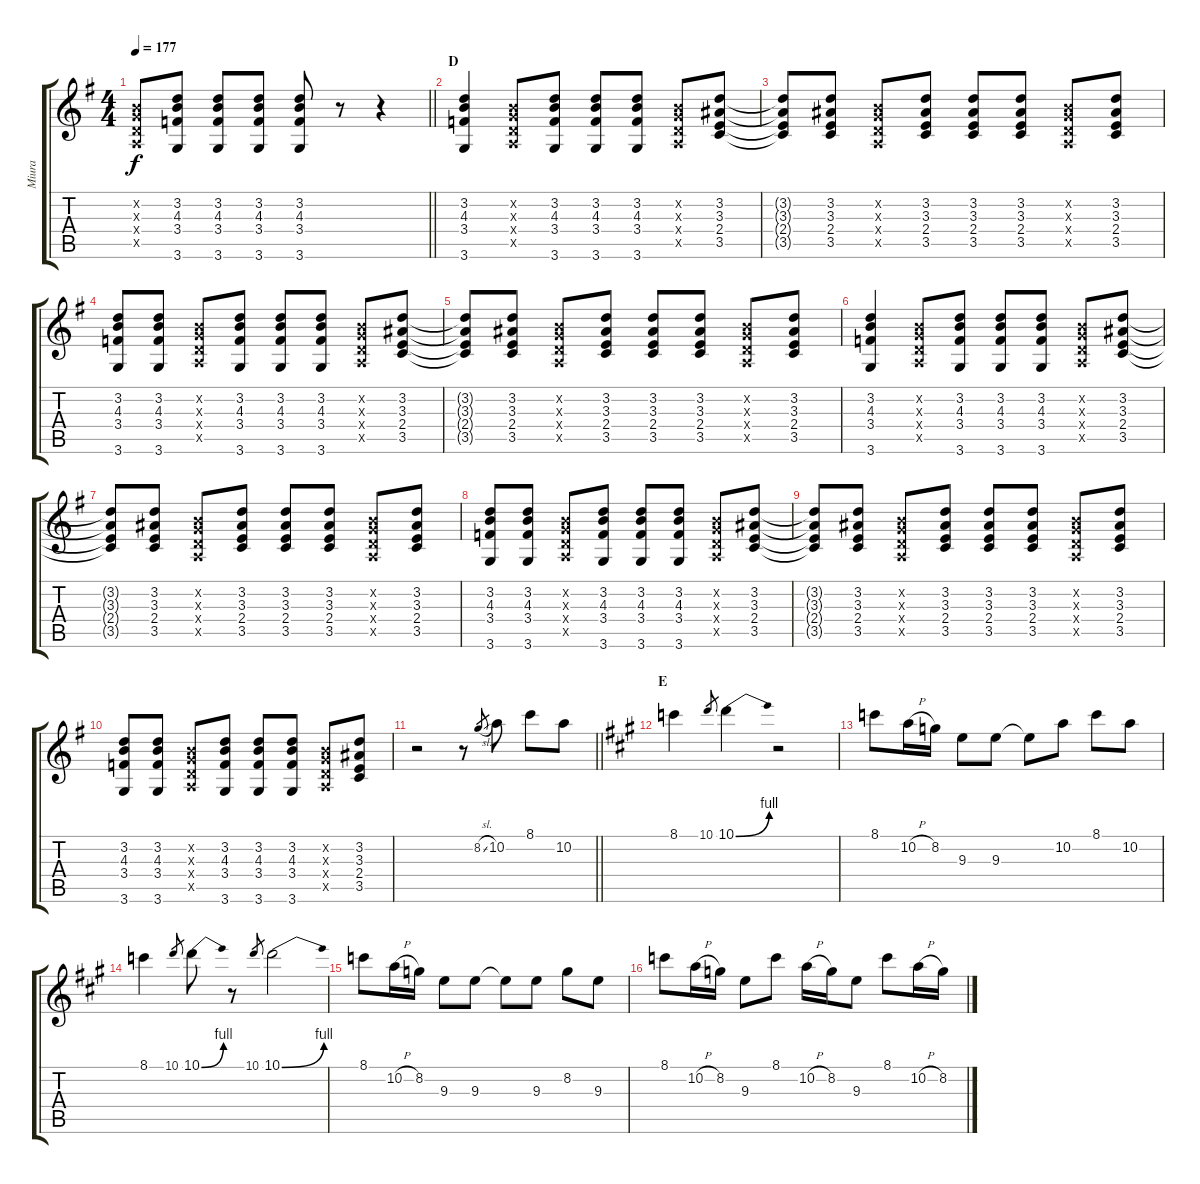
\track ("Miura" "Miura") {instrument acousticguitarsteel}
\staff {score tabs}
\tuning (E4 B3 G3 D3 A2 E2) {hide}
\ts (4 4)
\tempo 177
\clef g2
\barLineRight lightlight
\ks g
(0.2{x} 0.3{x} 0.4{x} 0.5{x}).8{dy f} (3.2 4.3 3.4 3.6).8 (3.2 4.3 3.4 3.6).8 (3.2 4.3 3.4 3.6).8 (3.2 4.3 3.4 3.6).8 r.8 r.4 |
\section ("" "D")
(3.2 4.3 3.4 3.6).4 (0.2{x} 0.3{x} 0.4{x} 0.5{x}).8 (3.2 4.3 3.4 3.6).8 (3.2 4.3 3.4 3.6).8 (3.2 4.3 3.4 3.6).8 (0.2{x} 0.3{x} 0.4{x} 0.5{x}).8 (3.2 3.3 2.4 3.5).8 |
(3.2{t} 3.3{t} 2.4{t} 3.5{t}).8 (3.2 3.3 2.4 3.5).8 (0.2{x} 0.3{x} 0.4{x} 0.5{x}).8 (3.2 3.3 2.4 3.5).8 (3.2 3.3 2.4 3.5).8 (3.2 3.3 2.4 3.5).8 (0.2{x} 0.3{x} 0.4{x} 0.5{x}).8 (3.2 3.3 2.4 3.5).8 |
(3.2 4.3 3.4 3.6).8 (3.2 4.3 3.4 3.6).8 (0.2{x} 0.3{x} 0.4{x} 0.5{x}).8 (3.2 4.3 3.4 3.6).8 (3.2 4.3 3.4 3.6).8 (3.2 4.3 3.4 3.6).8 (0.2{x} 0.3{x} 0.4{x} 0.5{x}).8 (3.2 3.3 2.4 3.5).8 |
(3.2{t} 3.3{t} 2.4{t} 3.5{t}).8 (3.2 3.3 2.4 3.5).8 (0.2{x} 0.3{x} 0.4{x} 0.5{x}).8 (3.2 3.3 2.4 3.5).8 (3.2 3.3 2.4 3.5).8 (3.2 3.3 2.4 3.5).8 (0.2{x} 0.3{x} 0.4{x} 0.5{x}).8 (3.2 3.3 2.4 3.5).8 |
(3.2 4.3 3.4 3.6).4 (0.2{x} 0.3{x} 0.4{x} 0.5{x}).8 (3.2 4.3 3.4 3.6).8 (3.2 4.3 3.4 3.6).8 (3.2 4.3 3.4 3.6).8 (0.2{x} 0.3{x} 0.4{x} 0.5{x}).8 (3.2 3.3 2.4 3.5).8 |
(3.2{t} 3.3{t} 2.4{t} 3.5{t}).8 (3.2 3.3 2.4 3.5).8 (0.2{x} 0.3{x} 0.4{x} 0.5{x}).8 (3.2 3.3 2.4 3.5).8 (3.2 3.3 2.4 3.5).8 (3.2 3.3 2.4 3.5).8 (0.2{x} 0.3{x} 0.4{x} 0.5{x}).8 (3.2 3.3 2.4 3.5).8 |
(3.2 4.3 3.4 3.6).8 (3.2 4.3 3.4 3.6).8 (0.2{x} 0.3{x} 0.4{x} 0.5{x}).8 (3.2 4.3 3.4 3.6).8 (3.2 4.3 3.4 3.6).8 (3.2 4.3 3.4 3.6).8 (0.2{x} 0.3{x} 0.4{x} 0.5{x}).8 (3.2 3.3 2.4 3.5).8 |
(3.2{t} 3.3{t} 2.4{t} 3.5{t}).8 (3.2 3.3 2.4 3.5).8 (0.2{x} 0.3{x} 0.4{x} 0.5{x}).8 (3.2 3.3 2.4 3.5).8 (3.2 3.3 2.4 3.5).8 (3.2 3.3 2.4 3.5).8 (0.2{x} 0.3{x} 0.4{x} 0.5{x}).8 (3.2 3.3 2.4 3.5).8 |
(3.2 4.3 3.4 3.6).8 (3.2 4.3 3.4 3.6).8 (0.2{x} 0.3{x} 0.4{x} 0.5{x}).8 (3.2 4.3 3.4 3.6).8 (3.2 4.3 3.4 3.6).8 (3.2 4.3 3.4 3.6).8 (0.2{x} 0.3{x} 0.4{x} 0.5{x}).8 (3.2 3.3 2.4 3.5).8 |
\barLineRight lightlight
r.2 r.8 8.2{sl}.8{gr} 10.2.8 8.1.8 10.2.8 |
\section ("" "E")
\ks a
8.1.4 10.1.8{gr} 10.1{be (bend 0 0 60 4)}.4 r.2 |
8.1.8 10.2{h}.16 8.2.16 9.3.8 9.3.8 9.3{t}.8 10.2.8 8.1.8 10.2.8 |
8.1.4 10.1.8{gr} 10.1{be (bend 0 0 60 4)}.8 r.8 10.1.8{gr} 10.1{be (bend 0 0 60 4)}.2 |
8.1.8 10.2{h}.16 8.2.16 9.3.8 9.3.8 9.3{t}.8 9.3.8 8.2.8 9.3.8 |
8.1.8 10.2{h}.16 8.2.16 9.3.8 8.1.8 10.2{h}.16 8.2.16 9.3.8 8.1.8 10.2{h}.16 8.2.16
